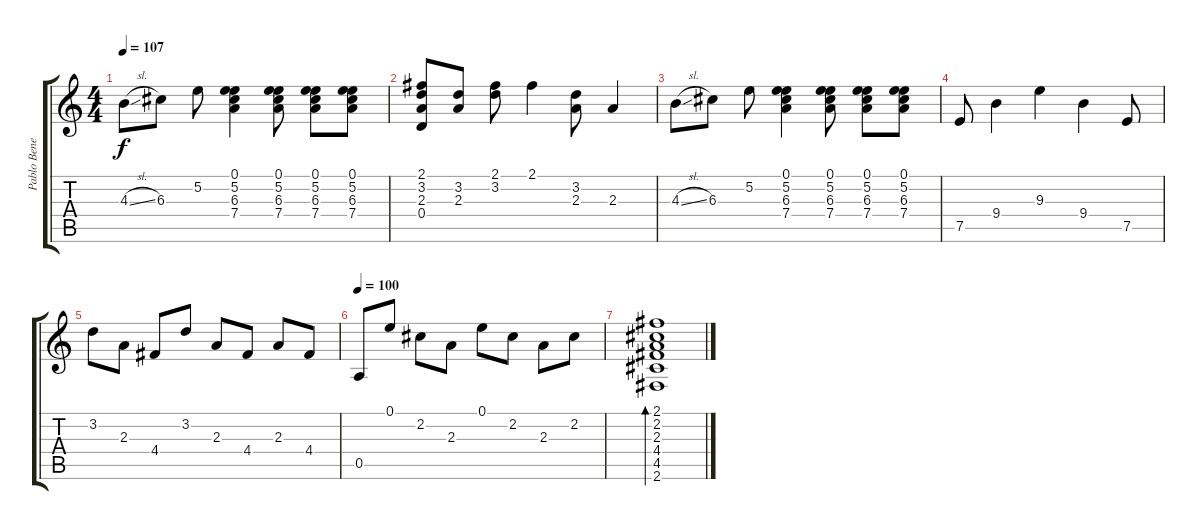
\track ("Pablo Benegas" "Pablo Bene") {instrument acousticguitarnylon}
\staff {score tabs}
\tuning (E4 B3 G3 D3 A2 E2) {hide}
\ts (4 4)
\tempo 107
\clef g2
\ks c
4.3{sl}.8{dy f} 6.3.8 5.2.8 (0.1 5.2 6.3 7.4).4 (0.1 5.2 6.3 7.4).8 (0.1 5.2 6.3 7.4).8 (0.1 5.2 6.3 7.4).8 |
(2.1 3.2 2.3 0.4).8 (3.2 2.3).8 (2.1 3.2).8 2.1.4 (3.2 2.3).8 2.3.4 |
4.3{sl}.8 6.3.8 5.2.8 (0.1 5.2 6.3 7.4).4 (0.1 5.2 6.3 7.4).8 (0.1 5.2 6.3 7.4).8 (0.1 5.2 6.3 7.4).8 |
7.5.8 9.4.4 9.3.4 9.4.4 7.5.8 |
3.2.8 2.3.8 4.4.8 3.2.8 2.3.8 4.4.8 2.3.8 4.4.8 |
\tempo 100
0.5.8 0.1.8 2.2.8 2.3.8 0.1.8 2.2.8 2.3.8 2.2.8 |
(2.1 2.2 2.3 4.4 4.5 2.6).1{bd 240}
